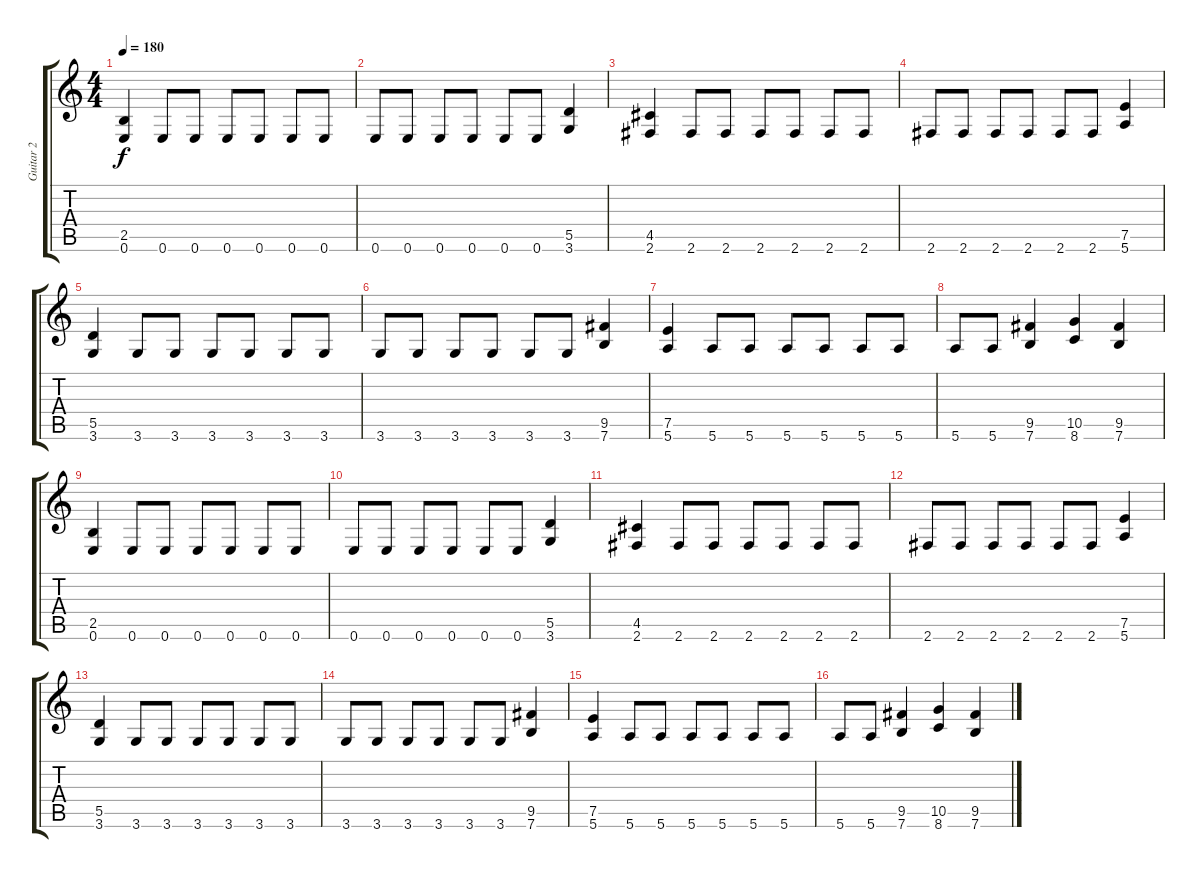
\track ("Guitar 2" "Guitar 2") {instrument distortionguitar}
\staff {score tabs}
\tuning (E4 B3 G3 D3 A2 E2) {hide}
\ts (4 4)
\tempo 180
\clef g2
\ks c
(2.5 0.6).4{dy f} 0.6.8 0.6.8 0.6.8 0.6.8 0.6.8 0.6.8 |
0.6.8 0.6.8 0.6.8 0.6.8 0.6.8 0.6.8 (5.5 3.6).4 |
(4.5 2.6).4 2.6.8 2.6.8 2.6.8 2.6.8 2.6.8 2.6.8 |
2.6.8 2.6.8 2.6.8 2.6.8 2.6.8 2.6.8 (7.5 5.6).4 |
(5.5 3.6).4 3.6.8 3.6.8 3.6.8 3.6.8 3.6.8 3.6.8 |
3.6.8 3.6.8 3.6.8 3.6.8 3.6.8 3.6.8 (9.5 7.6).4 |
(7.5 5.6).4 5.6.8 5.6.8 5.6.8 5.6.8 5.6.8 5.6.8 |
5.6.8 5.6.8 (9.5 7.6).4 (10.5 8.6).4 (9.5 7.6).4 |
(2.5 0.6).4 0.6.8 0.6.8 0.6.8 0.6.8 0.6.8 0.6.8 |
0.6.8 0.6.8 0.6.8 0.6.8 0.6.8 0.6.8 (5.5 3.6).4 |
(4.5 2.6).4 2.6.8 2.6.8 2.6.8 2.6.8 2.6.8 2.6.8 |
2.6.8 2.6.8 2.6.8 2.6.8 2.6.8 2.6.8 (7.5 5.6).4 |
(5.5 3.6).4 3.6.8 3.6.8 3.6.8 3.6.8 3.6.8 3.6.8 |
3.6.8 3.6.8 3.6.8 3.6.8 3.6.8 3.6.8 (9.5 7.6).4 |
(7.5 5.6).4 5.6.8 5.6.8 5.6.8 5.6.8 5.6.8 5.6.8 |
5.6.8 5.6.8 (9.5 7.6).4 (10.5 8.6).4 (9.5 7.6).4
